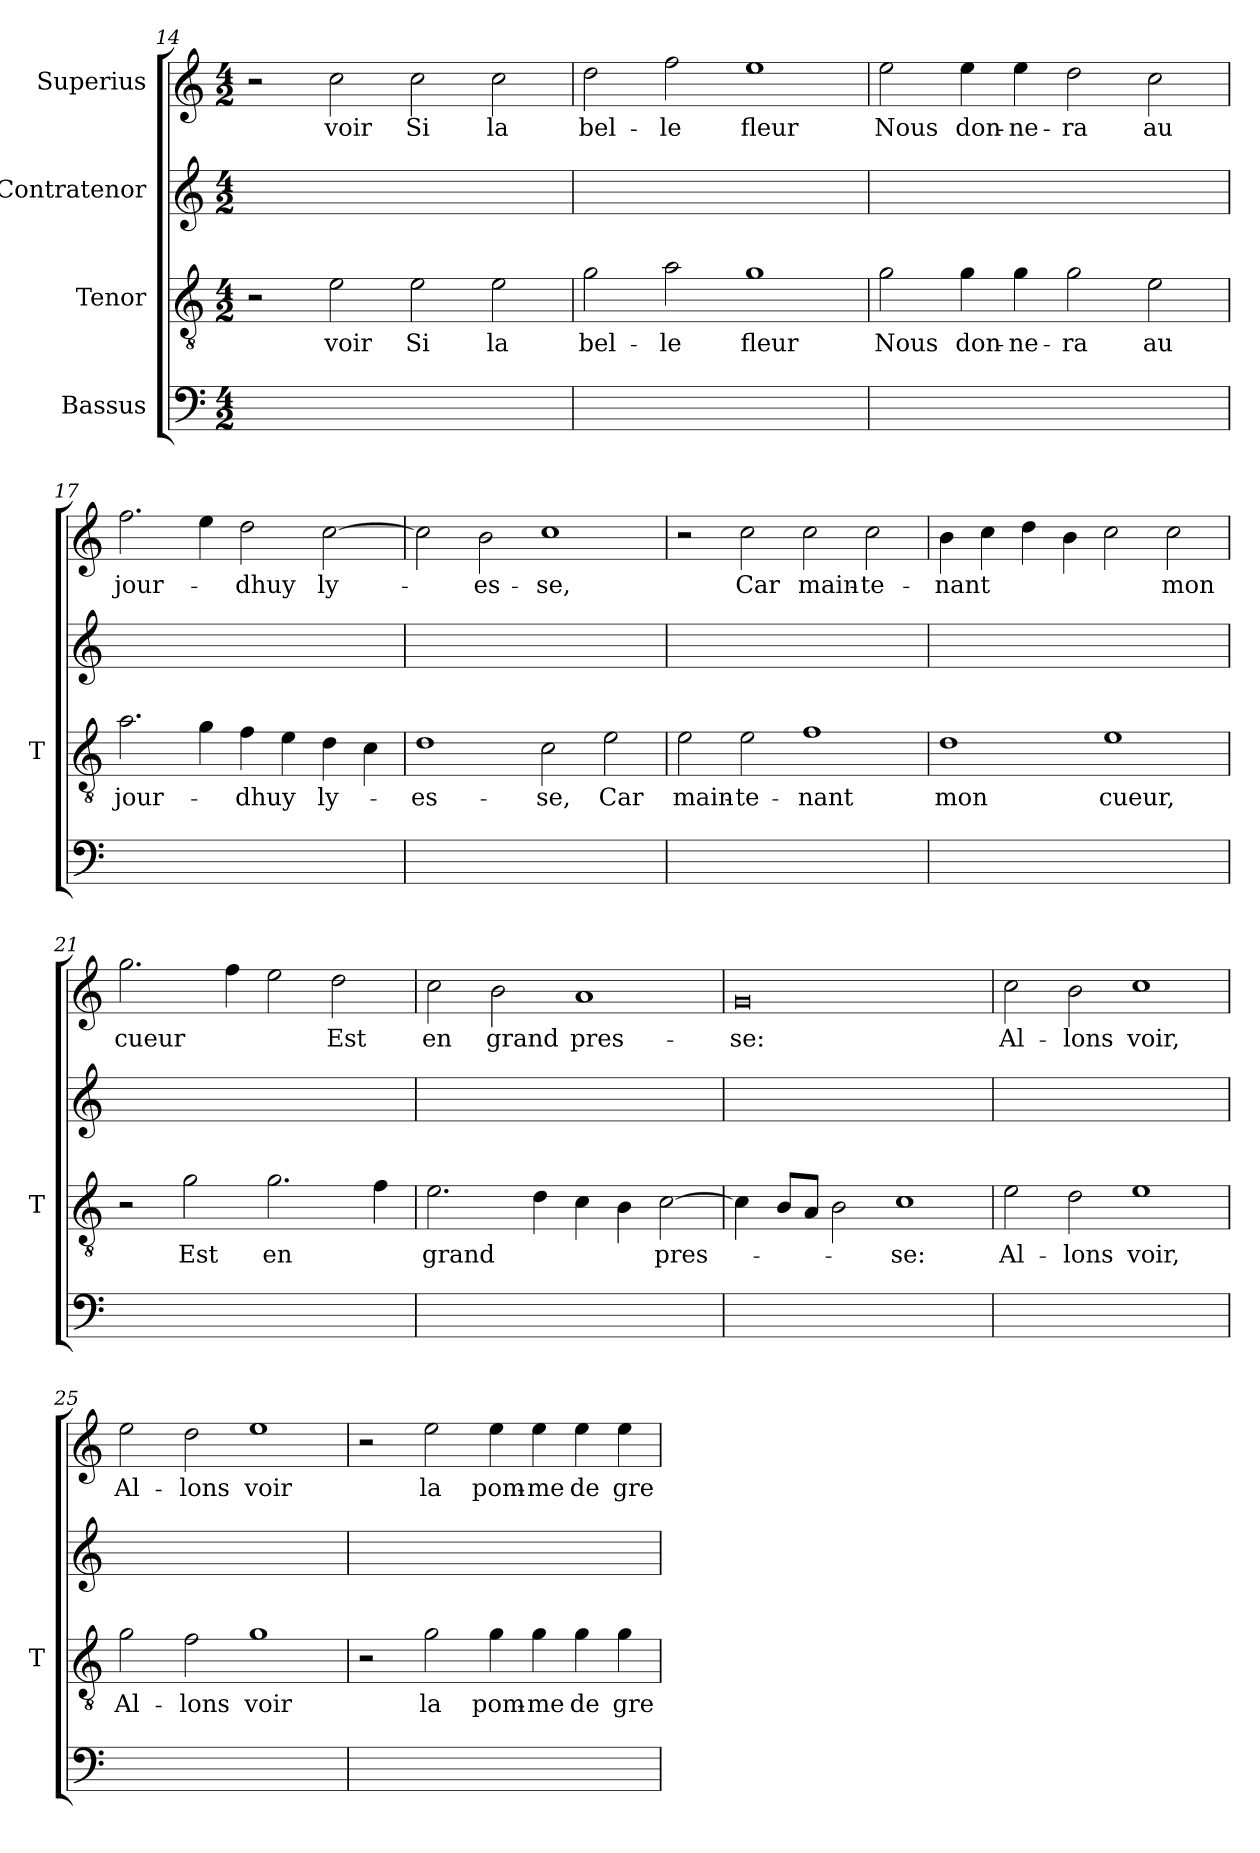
**kern	**kern	**text	**kern	**kern	**text
*part4	*part3	*part3	*part2	*part1	*part1
*staff4	*staff3	*staff3	*staff2	*staff1	*staff1
*I"Bassus	*I"Tenor	*	*I"Contratenor	*I"Superius	*
*	*I'T	*	*	*	*
*clefF4	*clefGv2	*	*clefG2	*clefG2	*
*k[]	*k[]	*	*k[]	*k[]	*
*M4/2	*M4/2	*	*M4/2	*M4/2	*
=14	=14	=14	=14	=14	=14
0ryy	2r	.	0ryy	2r	.
.	2e	-voir	.	2cc	-voir
.	2e	-Si	.	2cc	-Si
.	2e	-la	.	2cc	-la
=15	=15	=15	=15	=15	=15
0ryy	2g	bel-	0ryy	2dd	bel-
.	2a	-le	.	2ff	-le
.	1g	-fleur	.	1ee	-fleur
=16	=16	=16	=16	=16	=16
0ryy	2g	-Nous	0ryy	2ee	-Nous
.	4g	don-	.	4ee	don-
.	4g	ne-	.	4ee	ne-
.	2g	-ra	.	2dd	-ra
.	2e	-au	.	2cc	-au
=17	=17	=17	=17	=17	=17
0ryy	2.a	jour-	0ryy	2.ff	jour-
.	4g	.	.	4ee	.
.	4f	-dhuy	.	2dd	-dhuy
.	4e	.	.	.	.
.	4d	ly-	.	[2cc	ly-
.	4c	.	.	.	.
=18	=18	=18	=18	=18	=18
0ryy	1d	es-	0ryy	2cc]	.
.	.	.	.	2b	es-
.	2c	-se,	.	1cc	-se,
.	2e	-Car	.	.	.
=19	=19	=19	=19	=19	=19
0ryy	2e	main-	0ryy	2r	.
.	2e	te-	.	2cc	-Car
.	1f	-nant	.	2cc	main-
.	.	.	.	2cc	te-
=20	=20	=20	=20	=20	=20
0ryy	1d	-mon	0ryy	4b	-nant
.	.	.	.	4cc	.
.	.	.	.	4dd	.
.	.	.	.	4b	.
.	1e	-cueur,	.	2cc	.
.	.	.	.	2cc	-mon
=21	=21	=21	=21	=21	=21
0ryy	2r	.	0ryy	2.gg	-cueur
.	2g	-Est	.	.	.
.	.	.	.	4ff	.
.	2.g	-en	.	2ee	.
.	.	.	.	2dd	-Est
.	4f	.	.	.	.
=22	=22	=22	=22	=22	=22
0ryy	2.e	-grand	0ryy	2cc	-en
.	.	.	.	2b	-grand
.	4d	.	.	.	.
.	4c	.	.	1a	pres-
.	4B	.	.	.	.
.	[2c	pres-	.	.	.
=23	=23	=23	=23	=23	=23
0ryy	4c]	.	0ryy	0g	-se:
.	8BL	.	.	.	.
.	8AJ	.	.	.	.
.	2B	.	.	.	.
.	1c	-se:	.	.	.
=24	=24	=24	=24	=24	=24
0ryy	2e	Al-	0ryy	2cc	Al-
.	2d	-lons	.	2b	-lons
.	1e	-voir,	.	1cc	-voir,
=25	=25	=25	=25	=25	=25
0ryy	2g	Al-	0ryy	2ee	Al-
.	2f	-lons	.	2dd	-lons
.	1g	-voir	.	1ee	-voir
=26	=26	=26	=26	=26	=26
0ryy	2r	.	0ryy	2r	.
.	2g	-la	.	2ee	-la
.	4g	pom-	.	4ee	pom-
.	4g	-me	.	4ee	-me
.	4g	-de	.	4ee	-de
.	4g	gre-	.	4ee	gre-
=	=	=	=	=	=
*-	*-	*-	*-	*-	*-
